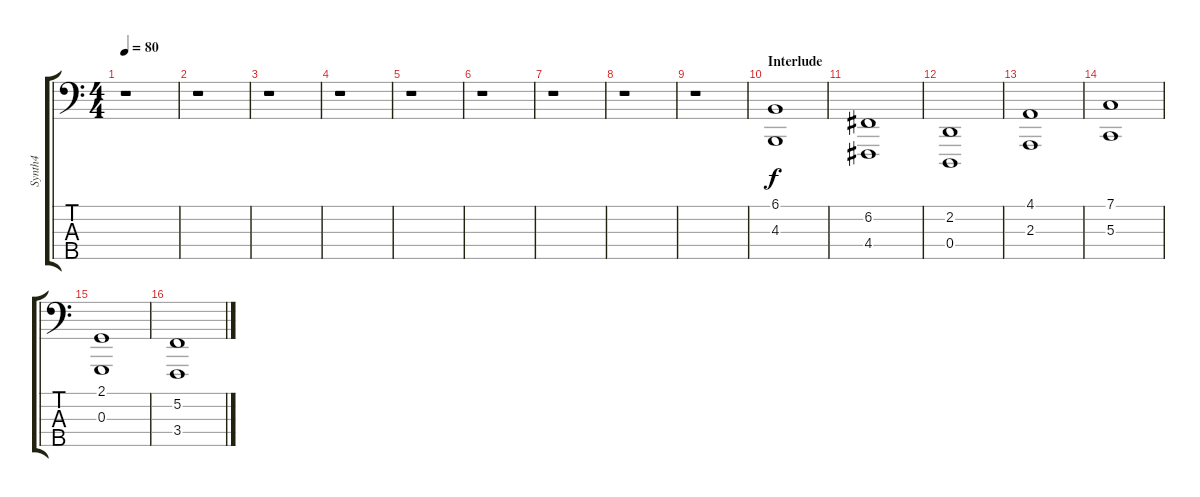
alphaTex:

\track ("Synth4" "Synth4") {instrument stringensemble1}
\staff {score tabs}
\tuning (F2 C2 G1 D1 A0) {hide}
\ts (4 4)
\tempo 80
\clef f4
\ks c
r.1{dy f} |
r.1 |
r.1 |
r.1 |
r.1 |
r.1 |
r.1 |
r.1 |
r.1 |
\section ("" "Interlude")
(6.1 4.3).1 |
(6.2 4.4).1 |
(2.2 0.4).1 |
(4.1 2.3).1 |
(7.1 5.3).1 |
(2.1 0.3).1 |
(5.2 3.4).1
